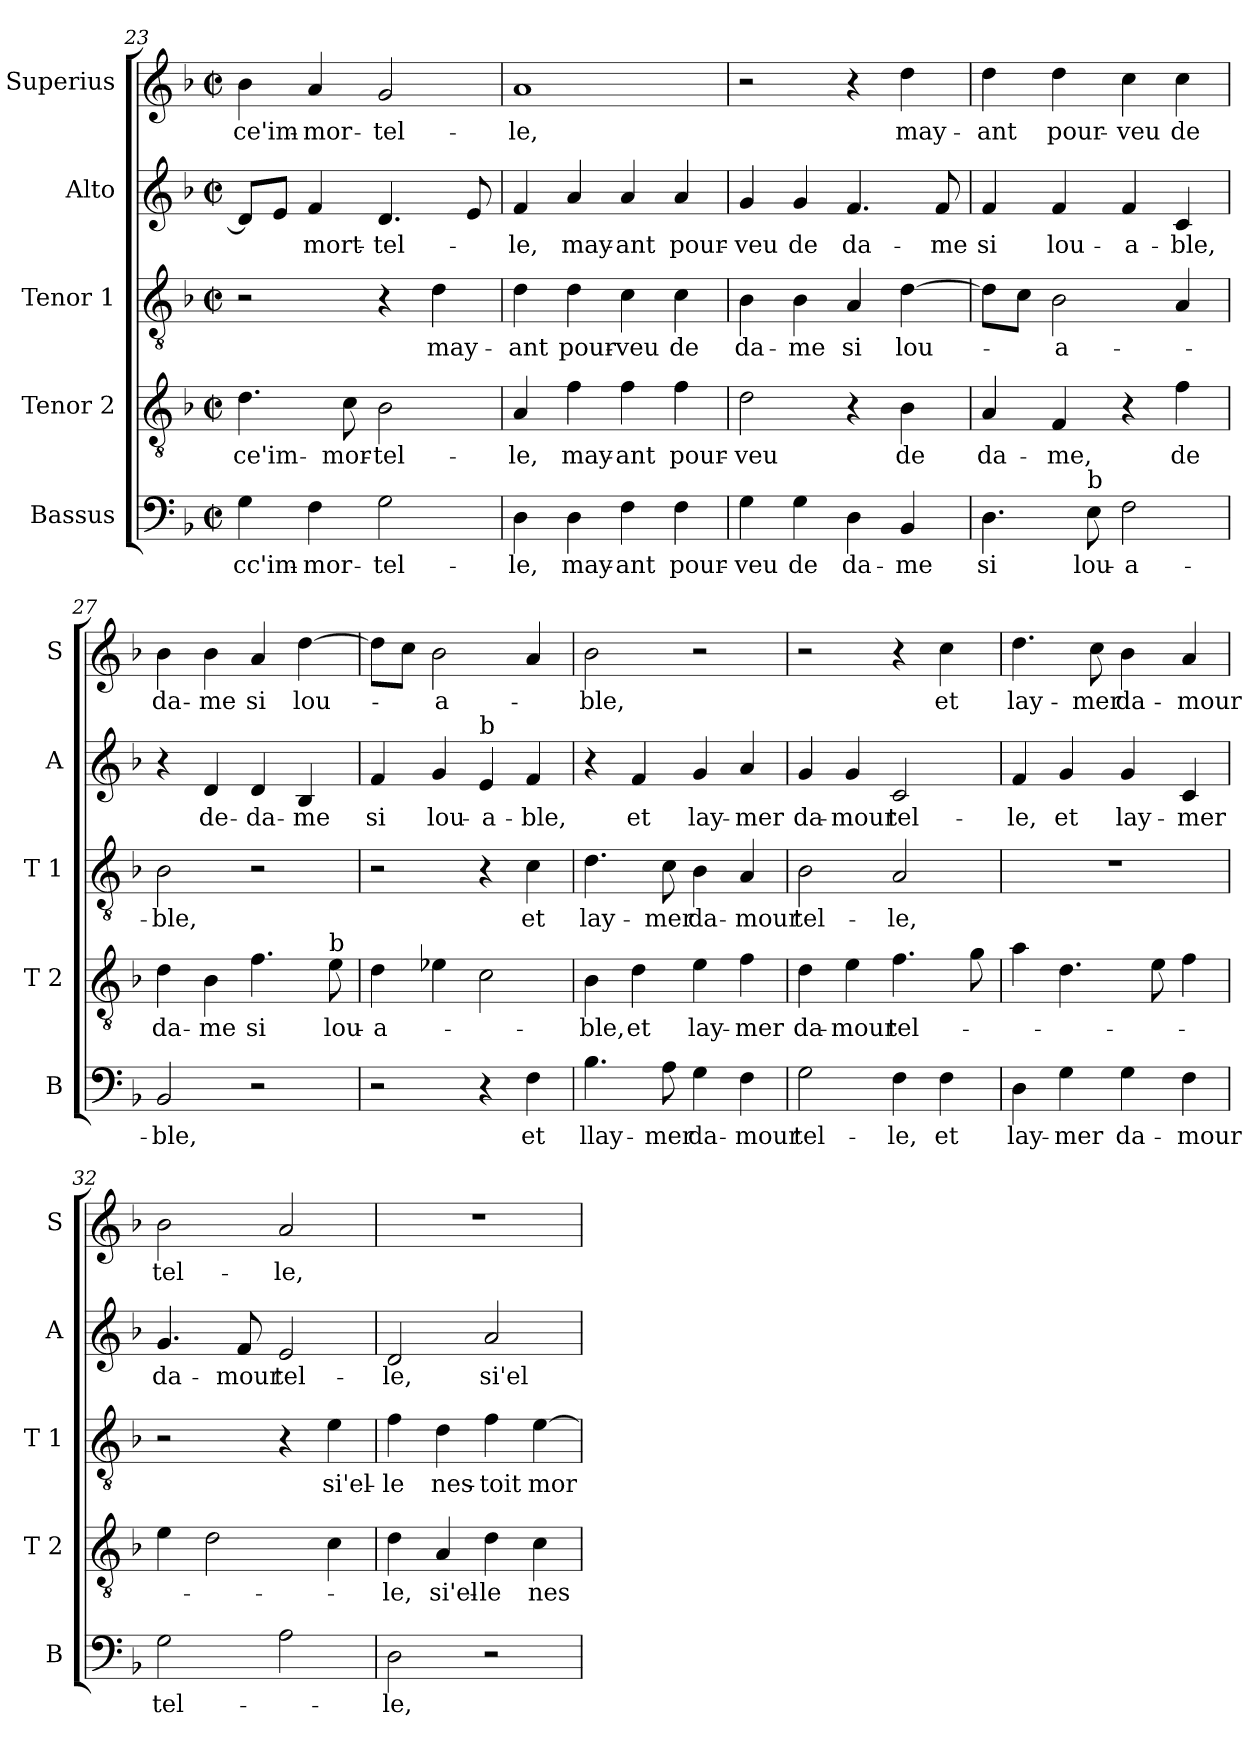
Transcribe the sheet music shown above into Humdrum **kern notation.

**kern	**text	**kern	**text	**kern	**text	**kern	**text	**kern	**text
*part5	*part5	*part4	*part4	*part3	*part3	*part2	*part2	*part1	*part1
*staff5	*staff5	*staff4	*staff4	*staff3	*staff3	*staff2	*staff2	*staff1	*staff1
*I"Bassus	*	*I"Tenor 2	*	*I"Tenor 1	*	*I"Alto	*	*I"Superius	*
*I'B	*	*I'T 2	*	*I'T 1	*	*I'A	*	*I'S	*
*clefF4	*	*clefGv2	*	*clefGv2	*	*clefG2	*	*clefG2	*
*k[b-]	*	*k[b-]	*	*k[b-]	*	*k[b-]	*	*k[b-]	*
*F:	*	*F:	*	*F:	*	*F:	*	*F:	*
*M2/2	*	*M2/2	*	*M2/2	*	*M2/2	*	*M2/2	*
*met(c|)	*	*met(c|)	*	*met(c|)	*	*met(c|)	*	*met(c|)	*
=23	=23	=23	=23	=23	=23	=23	=23	=23	=23
!	!LO:LY:b	!	!LO:LY:b	!	!	!	!	!	!LO:LY:b
4G\	-cc'im-	4.d\	-ce'im-	2r	.	8d/L]	.	4b-\	-ce'im-
.	.	.	.	.	.	8e/J	.	.	.
!	!LO:LY:b	!	!	!	!	!	!LO:LY:b	!	!LO:LY:b
4F\	-mor-	.	.	.	.	4f/	-mort-	4a/	-mor-
!	!	!	!LO:LY:b	!	!	!	!	!	!
.	.	8c\	-mor-	.	.	.	.	.	.
!	!LO:LY:b	!	!LO:LY:b	!	!	!	!LO:LY:b	!	!LO:LY:b
2G\	-tel-	2B-\	-tel-	4r	.	4.d/	-tel-	2g/	-tel-
!	!	!	!	!	!LO:LY:b	!	!	!	!
.	.	.	.	4d\	may-	.	.	.	.
.	.	.	.	.	.	8e/	.	.	.
!!LO:LB:g=z
=24	=24	=24	=24	=24	=24	=24	=24	=24	=24
!	!LO:LY:b	!	!LO:LY:b	!	!LO:LY:b	!	!LO:LY:b	!	!LO:LY:b
4D\	-le,	4A/	-le,	4d\	-ant	4f/	-le,	1a	-le,
!	!LO:LY:b	!	!LO:LY:b	!	!LO:LY:b	!	!LO:LY:b	!	!
4D\	may-	4f\	may-	4d\	pour-	4a/	may-	.	.
!	!LO:LY:b	!	!LO:LY:b	!	!LO:LY:b	!	!LO:LY:b	!	!
4F\	-ant	4f\	-ant	4c\	-veu	4a/	-ant	.	.
!	!LO:LY:b	!	!LO:LY:b	!	!LO:LY:b	!	!LO:LY:b	!	!
4F\	pour-	4f\	pour-	4c\	de	4a/	pour-	.	.
=25	=25	=25	=25	=25	=25	=25	=25	=25	=25
!	!LO:LY:b	!	!LO:LY:b	!	!LO:LY:b	!	!LO:LY:b	!	!
4G\	-veu	2d\	-veu	4B-\	da-	4g/	-veu	2r	.
!	!LO:LY:b	!	!	!	!LO:LY:b	!	!LO:LY:b	!	!
4G\	de	.	.	4B-\	-me	4g/	de	.	.
!	!LO:LY:b	!	!	!	!LO:LY:b	!	!LO:LY:b	!	!
4D\	da-	4r	.	4A/	si	4.f/	da-	4r	.
!	!LO:LY:b	!	!LO:LY:b	!	!LO:LY:b	!	!	!	!LO:LY:b
4BB-/	-me	4B-\	de	[4d\	lou-	.	.	4dd\	may-
!	!	!	!	!	!	!	!LO:LY:b	!	!
.	.	.	.	.	.	8f/	-me	.	.
=26	=26	=26	=26	=26	=26	=26	=26	=26	=26
!	!LO:LY:b	!	!LO:LY:b	!	!	!	!LO:LY:b	!	!LO:LY:b
4.D\	si	4A/	da-	8d\L]	.	4f/	si	4dd\	-ant
.	.	.	.	8c\J	.	.	.	.	.
!	!	!	!LO:LY:b	!	!LO:LY:b	!	!LO:LY:b	!	!LO:LY:b
.	.	4F/	-me,	2B-\	-a-	4f/	lou-	4dd\	pour-
!LO:TX:a:t=b	!	!	!	!	!	!	!	!	!
!	!LO:LY:b	!	!	!	!	!	!	!	!
8E\	lou-	.	.	.	.	.	.	.	.
!	!LO:LY:b	!	!	!	!	!	!LO:LY:b	!	!LO:LY:b
2F\	-a-	4r	.	.	.	4f/	-a-	4cc\	-veu
!	!	!	!LO:LY:b	!	!	!	!LO:LY:b	!	!LO:LY:b
.	.	4f\	de	4A/	.	4c/	-ble,	4cc\	de
=27	=27	=27	=27	=27	=27	=27	=27	=27	=27
!	!LO:LY:b	!	!LO:LY:b	!	!LO:LY:b	!	!	!	!LO:LY:b
2BB-/	-ble,	4d\	da-	2B-\	-ble,	4r	.	4b-\	da-
!	!	!	!LO:LY:b	!	!	!	!LO:LY:b	!	!LO:LY:b
.	.	4B-\	-me	.	.	4d/	de-	4b-\	-me
!	!	!	!LO:LY:b	!	!	!	!LO:LY:b	!	!LO:LY:b
2r	.	4.f\	si	2r	.	4d/	-da-	4a/	si
!	!	!	!	!	!	!	!LO:LY:b	!	!LO:LY:b
.	.	.	.	.	.	4B-/	-me	[4dd\	lou-
!	!	!LO:TX:a:t=b	!	!	!	!	!	!	!
!	!	!	!LO:LY:b	!	!	!	!	!	!
.	.	8e\	lou-	.	.	.	.	.	.
=28	=28	=28	=28	=28	=28	=28	=28	=28	=28
!	!	!	!LO:LY:b	!	!	!	!LO:LY:b	!	!
2r	.	4d\	-a-	2r	.	4f/	si	8dd\L]	.
.	.	.	.	.	.	.	.	8cc\J	.
!	!	!	!	!	!	!	!LO:LY:b	!	!LO:LY:b
.	.	4e-X\	.	.	.	4g/	lou-	2b-\	-a-
!	!	!	!	!	!	!LO:TX:a:t=b	!	!	!
!	!	!	!	!	!	!	!LO:LY:b	!	!
4r	.	2c\	.	4r	.	4e/	-a-	.	.
!	!LO:LY:b	!	!	!	!LO:LY:b	!	!LO:LY:b	!	!
4F\	et	.	.	4c\	et	4f/	-ble,	4a/	.
!!LO:PB:g=z
=29	=29	=29	=29	=29	=29	=29	=29	=29	=29
!	!LO:LY:b	!	!LO:LY:b	!	!LO:LY:b	!	!	!	!LO:LY:b
4.B-\	llay-	4B-\	-ble,	4.d\	lay-	4r	.	2b-\	-ble,
!	!	!	!LO:LY:b	!	!	!	!LO:LY:b	!	!
.	.	4d\	et	.	.	4f/	et	.	.
!	!LO:LY:b	!	!	!	!LO:LY:b	!	!	!	!
8A\	-mer	.	.	8c\	-mer	.	.	.	.
!	!LO:LY:b	!	!LO:LY:b	!	!LO:LY:b	!	!LO:LY:b	!	!
4G\	da-	4e\	lay-	4B-\	da-	4g/	lay-	2r	.
!	!LO:LY:b	!	!LO:LY:b	!	!LO:LY:b	!	!LO:LY:b	!	!
4F\	-mour	4f\	-mer	4A/	-mour	4a/	-mer	.	.
=30	=30	=30	=30	=30	=30	=30	=30	=30	=30
!	!LO:LY:b	!	!LO:LY:b	!	!LO:LY:b	!	!LO:LY:b	!	!
2G\	tel-	4d\	da-	2B-\	tel-	4g/	da-	2r	.
!	!	!	!LO:LY:b	!	!	!	!LO:LY:b	!	!
.	.	4e\	-mour	.	.	4g/	-mour	.	.
!	!LO:LY:b	!	!LO:LY:b	!	!LO:LY:b	!	!LO:LY:b	!	!
4F\	-le,	4.f\	tel-	2A/	-le,	2c/	tel-	4r	.
!	!LO:LY:b	!	!	!	!	!	!	!	!LO:LY:b
4F\	et	.	.	.	.	.	.	4cc\	et
.	.	8g\	.	.	.	.	.	.	.
=31	=31	=31	=31	=31	=31	=31	=31	=31	=31
!	!LO:LY:b	!	!	!	!	!	!LO:LY:b	!	!LO:LY:b
4D\	lay-	4a\	.	1r	.	4f/	-le,	4.dd\	lay-
!	!LO:LY:b	!	!	!	!	!	!LO:LY:b	!	!
4G\	-mer	4.d\	.	.	.	4g/	et	.	.
!	!	!	!	!	!	!	!	!	!LO:LY:b
.	.	.	.	.	.	.	.	8cc\	-mer
!	!LO:LY:b	!	!	!	!	!	!LO:LY:b	!	!LO:LY:b
4G\	da-	.	.	.	.	4g/	lay-	4b-\	da-
.	.	8e\	.	.	.	.	.	.	.
!	!LO:LY:b	!	!	!	!	!	!LO:LY:b	!	!LO:LY:b
4F\	-mour	4f\	.	.	.	4c/	-mer	4a/	-mour
=32	=32	=32	=32	=32	=32	=32	=32	=32	=32
!	!LO:LY:b	!	!	!	!	!	!LO:LY:b	!	!LO:LY:b
2G\	tel-	4e\	.	2r	.	4.g/	da-	2b-\	tel-
.	.	2d\	.	.	.	.	.	.	.
!	!	!	!	!	!	!	!LO:LY:b	!	!
.	.	.	.	.	.	8f/	-mour	.	.
!	!	!	!	!	!	!	!LO:LY:b	!	!LO:LY:b
2A\	.	.	.	4r	.	2e/	tel-	2a/	-le,
!	!	!	!	!	!LO:LY:b	!	!	!	!
.	.	4c\	.	4e\	si'el-	.	.	.	.
=33	=33	=33	=33	=33	=33	=33	=33	=33	=33
!	!LO:LY:b	!	!LO:LY:b	!	!LO:LY:b	!	!LO:LY:b	!	!
2D\	-le,	4d\	-le,	4f\	-le	2d/	-le,	1r	.
!	!	!	!LO:LY:b	!	!LO:LY:b	!	!	!	!
.	.	4A/	si'el-	4d\	nes-	.	.	.	.
!	!	!	!LO:LY:b	!	!LO:LY:b	!	!LO:LY:b	!	!
2r	.	4d\	-le	4f\	-toit	2a/	si'el-	.	.
!	!	!	!LO:LY:b	!	!LO:LY:b	!	!	!	!
.	.	4c\	nes-	[4e\	mor-	.	.	.	.
=	=	=	=	=	=	=	=	=	=
*-	*-	*-	*-	*-	*-	*-	*-	*-	*-
